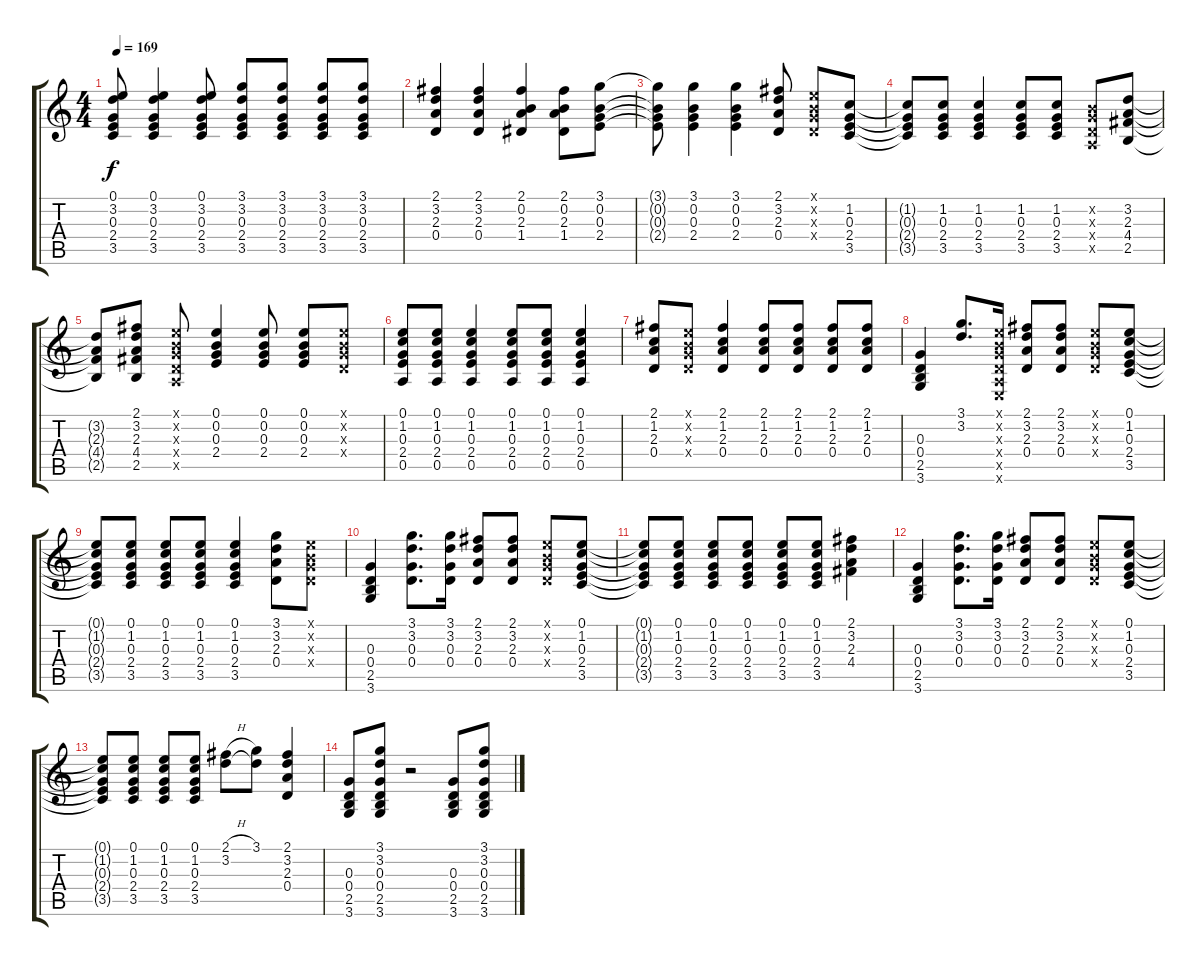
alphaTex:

\track "" {instrument overdrivenguitar}
\staff {score tabs}
\tuning (E4 B3 G3 D3 A2 E2) {hide}
\ts (4 4)
\tempo 169
\clef g2
\ks c
(0.1{t} 3.2{t} 0.3{t} 2.4{t} 3.5{t}).8{dy f} (0.1 3.2 0.3 2.4 3.5).4 (0.1 3.2 0.3 2.4 3.5).8 (3.1 3.2 0.3 2.4 3.5).8 (3.1 3.2 0.3 2.4 3.5).8 (3.1 3.2 0.3 2.4 3.5).8 (3.1 3.2 0.3 2.4 3.5).8 |
(2.1 3.2 2.3 0.4).4 (2.1 3.2 2.3 0.4).4 (2.1 0.2 2.3 1.4).4 (2.1 0.2 2.3 1.4).8 (3.1 0.2 0.3 2.4).8 |
(3.1{t} 0.2{t} 0.3{t} 2.4{t}).8 (3.1 0.2 0.3 2.4).4 (3.1 0.2 0.3 2.4).4 (2.1 3.2 2.3 0.4).8 (0.1{x} 0.2{x} 0.3{x} 0.4{x}).8 (1.2 0.3 2.4 3.5).8 |
(1.2{t} 0.3{t} 2.4{t} 3.5{t}).8 (1.2 0.3 2.4 3.5).8 (1.2 0.3 2.4 3.5).4 (1.2 0.3 2.4 3.5).8 (1.2 0.3 2.4 3.5).8 (0.2{x} 0.3{x} 0.4{x} 0.5{x}).8 (3.2 2.3 4.4 2.5).8 |
(3.2{t} 2.3{t} 4.4{t} 2.5{t}).8 (2.1 3.2 2.3 4.4 2.5).8 (0.1{x} 0.2{x} 0.3{x} 0.4{x} 0.5{x}).8 (0.1 0.2 0.3 2.4).4 (0.1 0.2 0.3 2.4).8 (0.1 0.2 0.3 2.4).8 (0.1{x} 0.2{x} 0.3{x} 0.4{x}).8 |
(0.1 1.2 0.3 2.4 0.5).8 (0.1 1.2 0.3 2.4 0.5).8 (0.1 1.2 0.3 2.4 0.5).4 (0.1 1.2 0.3 2.4 0.5).8 (0.1 1.2 0.3 2.4 0.5).8 (0.1 1.2 0.3 2.4 0.5).4 |
(2.1 1.2 2.3 0.4).8 (0.1{x} 0.2{x} 0.3{x} 0.4{x}).8 (2.1 1.2 2.3 0.4).4 (2.1 1.2 2.3 0.4).8 (2.1 1.2 2.3 0.4).8 (2.1 1.2 2.3 0.4).8 (2.1 1.2 2.3 0.4).8 |
(0.3 0.4 2.5 3.6).4 (3.1 3.2).8{d} (0.1{x} 0.2{x} 0.3{x} 0.4{x} 0.5{x} 0.6{x}).16 (2.1 3.2 2.3 0.4).8 (2.1 3.2 2.3 0.4).8 (0.1{x} 0.2{x} 0.3{x} 0.4{x}).8 (0.1 1.2 0.3 2.4 3.5).8 |
(0.1{t} 1.2{t} 0.3{t} 2.4{t} 3.5{t}).8 (0.1 1.2 0.3 2.4 3.5).8 (0.1 1.2 0.3 2.4 3.5).8 (0.1 1.2 0.3 2.4 3.5).8 (0.1 1.2 0.3 2.4 3.5).4 (3.1 3.2 2.3 0.4).8 (0.1{x} 0.2{x} 0.3{x} 0.4{x}).8 |
(0.3 0.4 2.5 3.6).4 (3.1 3.2 0.3 0.4).8{d} (3.1 3.2 0.3 0.4).16 (2.1 3.2 2.3 0.4).8 (2.1 3.2 2.3 0.4).8 (0.1{x} 0.2{x} 0.3{x} 0.4{x}).8 (0.1 1.2 0.3 2.4 3.5).8 |
(0.1{t} 1.2{t} 0.3{t} 2.4{t} 3.5{t}).8 (0.1 1.2 0.3 2.4 3.5).8 (0.1 1.2 0.3 2.4 3.5).8 (0.1 1.2 0.3 2.4 3.5).8 (0.1 1.2 0.3 2.4 3.5).8 (0.1 1.2 0.3 2.4 3.5).8 (2.1 3.2 2.3 4.4).4 |
(0.3 0.4 2.5 3.6).4 (3.1 3.2 0.3 0.4).8{d} (3.1 3.2 0.3 0.4).16 (2.1 3.2 2.3 0.4).8 (2.1 3.2 2.3 0.4).8 (0.1{x} 0.2{x} 0.3{x} 0.4{x}).8 (0.1 1.2 0.3 2.4 3.5).8 |
(0.1{t} 1.2{t} 0.3{t} 2.4{t} 3.5{t}).8 (0.1 1.2 0.3 2.4 3.5).8 (0.1 1.2 0.3 2.4 3.5).8 (0.1 1.2 0.3 2.4 3.5).8 (2.1{h} 3.2).8 (3.1 3.2{t}).8 (2.1 3.2 2.3 0.4).4 |
(0.3 0.4 2.5 3.6).8 (3.1 3.2 0.3 0.4 2.5 3.6).8 r.2 (0.3 0.4 2.5 3.6).8 (3.1 3.2 0.3 0.4 2.5 3.6).8
